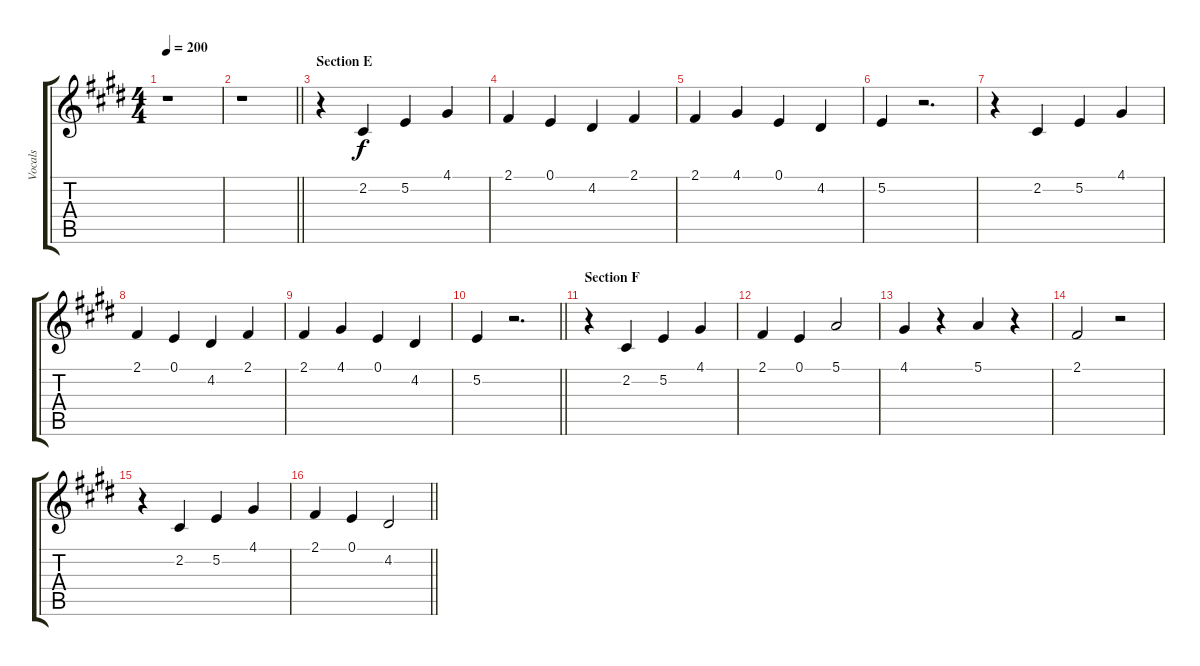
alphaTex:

\track ("Vocals" "Vocals") {instrument tenorsax}
\staff {score tabs}
\tuning (E4 B3 G3 D3 A2 E2) {hide}
\ts (4 4)
\tempo 200
\clef g2
\ks e
r.1{dy f} |
\barLineRight lightlight
r.1 |
\section ("" "Section E")
r.4 2.2.4 5.2.4 4.1.4 |
2.1.4 0.1.4 4.2.4 2.1.4 |
2.1.4 4.1.4 0.1.4 4.2.4 |
5.2.4 r.2{d} |
r.4 2.2.4 5.2.4 4.1.4 |
2.1.4 0.1.4 4.2.4 2.1.4 |
2.1.4 4.1.4 0.1.4 4.2.4 |
\barLineRight lightlight
5.2.4 r.2{d} |
\section ("" "Section F")
r.4 2.2.4 5.2.4 4.1.4 |
2.1.4 0.1.4 5.1.2 |
4.1.4 r.4 5.1.4 r.4 |
2.1.2 r.2 |
r.4 2.2.4 5.2.4 4.1.4 |
\barLineRight lightlight
2.1.4 0.1.4 4.2.2
